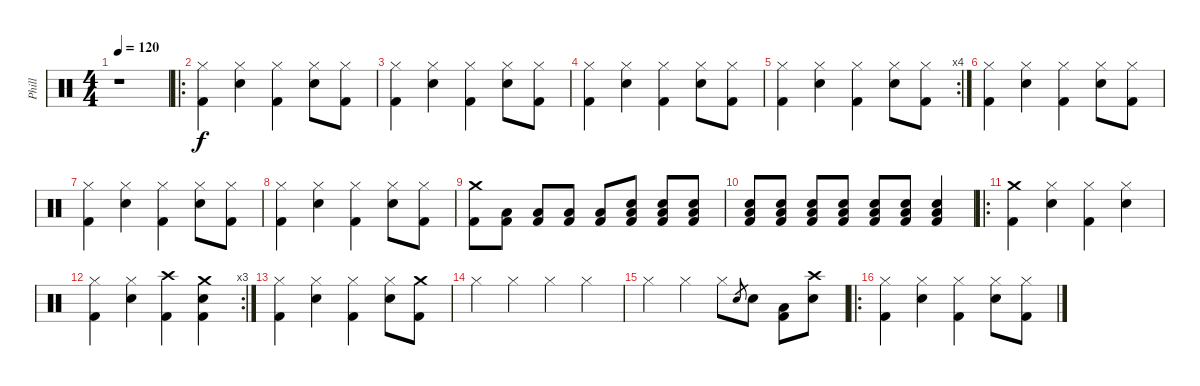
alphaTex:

\track ("Phill" "Phill") {instrument percussion}
\staff {score}
\articulation defaults
\ts (4 4)
\tempo 120
\clef neutral
\ks c
r.1{dy f} |
\ro
("Hi-Hat (closed)" "Kick (hit) 2").4 ("Hi-Hat (closed)" "Electric Snare (hit)").4 ("Hi-Hat (closed)" "Kick (hit) 2").4 ("Hi-Hat (closed)" "Electric Snare (hit)").8 ("Hi-Hat (closed)" "Kick (hit) 2").8 |
("Hi-Hat (closed)" "Kick (hit) 2").4 ("Hi-Hat (closed)" "Electric Snare (hit)").4 ("Hi-Hat (closed)" "Kick (hit) 2").4 ("Hi-Hat (closed)" "Electric Snare (hit)").8 ("Hi-Hat (closed)" "Kick (hit) 2").8 |
("Hi-Hat (closed)" "Kick (hit) 2").4 ("Hi-Hat (closed)" "Electric Snare (hit)").4 ("Hi-Hat (closed)" "Kick (hit) 2").4 ("Hi-Hat (closed)" "Electric Snare (hit)").8 ("Hi-Hat (closed)" "Kick (hit) 2").8 |
\rc 4
("Hi-Hat (closed)" "Kick (hit) 2").4 ("Hi-Hat (closed)" "Electric Snare (hit)").4 ("Hi-Hat (closed)" "Kick (hit) 2").4 ("Hi-Hat (closed)" "Electric Snare (hit)").8 ("Hi-Hat (closed)" "Kick (hit) 2").8 |
("Hi-Hat (closed)" "Kick (hit) 2").4 ("Hi-Hat (closed)" "Electric Snare (hit)").4 ("Hi-Hat (closed)" "Kick (hit) 2").4 ("Hi-Hat (closed)" "Electric Snare (hit)").8 ("Hi-Hat (closed)" "Kick (hit) 2").8 |
("Hi-Hat (closed)" "Kick (hit) 2").4 ("Hi-Hat (closed)" "Electric Snare (hit)").4 ("Hi-Hat (closed)" "Kick (hit) 2").4 ("Hi-Hat (closed)" "Electric Snare (hit)").8 ("Hi-Hat (closed)" "Kick (hit) 2").8 |
("Hi-Hat (closed)" "Kick (hit) 2").4 ("Hi-Hat (closed)" "Electric Snare (hit)").4 ("Hi-Hat (closed)" "Kick (hit) 2").4 ("Hi-Hat (closed)" "Electric Snare (hit)").8 ("Hi-Hat (closed)" "Kick (hit) 2").8 |
("Crash medium (hit)" "Kick (hit) 2").8 ("Low Floor Tom (hit)" "Kick (hit) 2").8 ("Low Floor Tom (hit)" "Kick (hit) 2").8 ("Low Floor Tom (hit)" "Kick (hit) 2").8 ("Low Floor Tom (hit)" "Kick (hit) 2").8 ("Electric Snare (hit)" "Low Floor Tom (hit)" "Kick (hit) 2").8 ("Electric Snare (hit)" "Low Floor Tom (hit)" "Kick (hit) 2").8 ("Electric Snare (hit)" "Low Floor Tom (hit)" "Kick (hit) 2").8 |
("Electric Snare (hit)" "Low Floor Tom (hit)" "Kick (hit) 2").8 ("Electric Snare (hit)" "Low Floor Tom (hit)" "Kick (hit) 2").8 ("Electric Snare (hit)" "Low Floor Tom (hit)" "Kick (hit) 2").8 ("Electric Snare (hit)" "Low Floor Tom (hit)" "Kick (hit) 2").8 ("Electric Snare (hit)" "Low Floor Tom (hit)" "Kick (hit) 2").8 ("Electric Snare (hit)" "Low Floor Tom (hit)" "Kick (hit) 2").8 ("Electric Snare (hit)" "Low Floor Tom (hit)" "Kick (hit) 2").4 |
\ro
("Crash medium (hit)" "Kick (hit) 2").4 ("Hi-Hat (closed)" "Electric Snare (hit)").4 ("Hi-Hat (closed)" "Kick (hit) 2").4 ("Hi-Hat (closed)" "Electric Snare (hit)").4 |
\rc 3
("Hi-Hat (closed)" "Kick (hit) 2").4 ("Hi-Hat (closed)" "Electric Snare (hit)").4 ("Crash high (hit)" "Kick (hit) 2").4 ("Crash medium (hit)" "Electric Snare (hit)" "Kick (hit) 2").4 |
("Hi-Hat (closed)" "Kick (hit) 2").4 ("Hi-Hat (closed)" "Electric Snare (hit)").4 ("Hi-Hat (closed)" "Kick (hit) 2").4 ("Hi-Hat (closed)" "Electric Snare (hit)").8 ("Crash medium (hit)" "Kick (hit) 2").8 |
"Hi-Hat (closed)".4 "Hi-Hat (closed)".4 "Hi-Hat (closed)".4 "Hi-Hat (closed)".4 |
"Hi-Hat (closed)".4 "Hi-Hat (closed)".4 "Hi-Hat (closed)".8 "Electric Snare (hit)".8{gr} "Electric Snare (hit)".8 ("Low Tom (hit)" "Kick (hit) 2").8 ("Crash high (hit)" "Electric Snare (hit)").8 |
\ro
("Hi-Hat (closed)" "Kick (hit) 2").4 ("Hi-Hat (closed)" "Electric Snare (hit)").4 ("Hi-Hat (closed)" "Kick (hit) 2").4 ("Hi-Hat (closed)" "Electric Snare (hit)").8 ("Hi-Hat (closed)" "Kick (hit) 2").8
